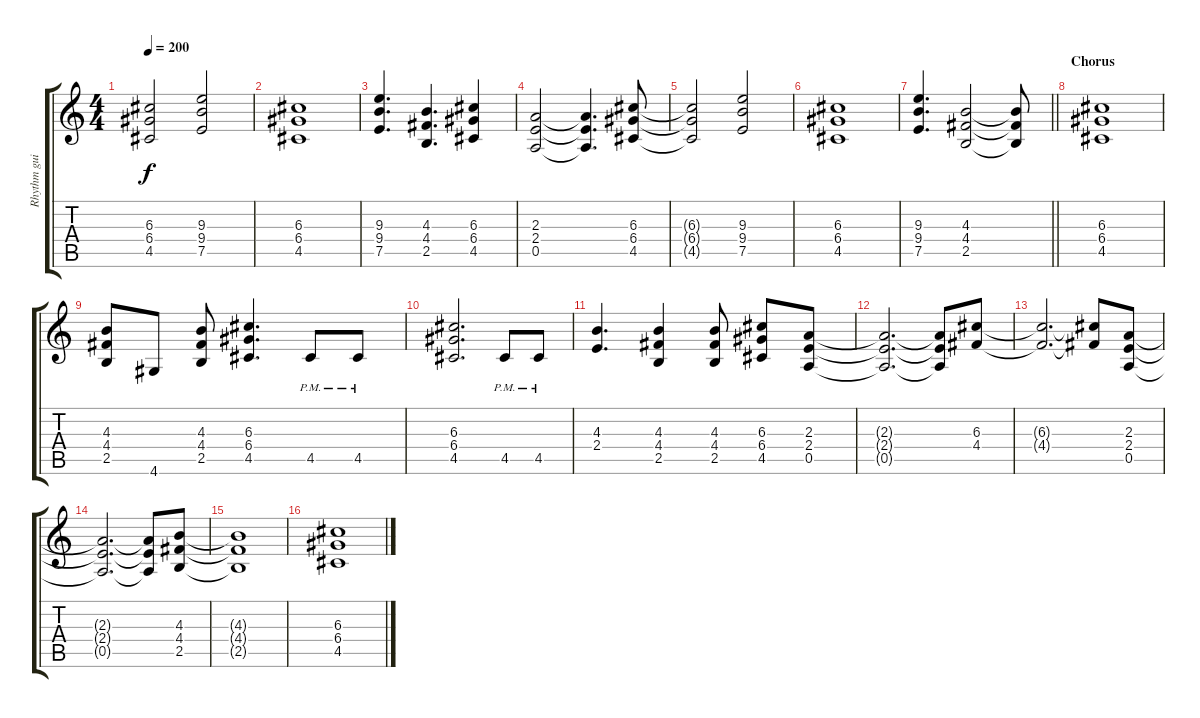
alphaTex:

\track ("Rhythm guitar 2" "Rhythm gui") {instrument distortionguitar}
\staff {score tabs}
\tuning (E4 B3 G3 D3 A2 E2) {hide}
\ts (4 4)
\tempo 200
\clef g2
\ks c
(6.3{t} 6.4{t} 4.5{t}).2{dy f} (9.3 9.4 7.5).2 |
(6.3 6.4 4.5).1 |
(9.3 9.4 7.5).4{d} (4.3 4.4 2.5).4{d} (6.3 6.4 4.5).4 |
(2.3 2.4 0.5).2 (2.3{t} 2.4{t} 0.5{t}).4{d} (6.3 6.4 4.5).8 |
(6.3{t} 6.4{t} 4.5{t}).2 (9.3 9.4 7.5).2 |
(6.3 6.4 4.5).1 |
\barLineRight lightlight
(9.3 9.4 7.5).4{d} (4.3 4.4 2.5).2 (4.3{t} 4.4{t} 2.5{t}).8 |
\section ("" "Chorus")
(6.3 6.4 4.5).1 |
(4.3 4.4 2.5).8 4.6.8 (4.3 4.4 2.5).8 (6.3 6.4 4.5).4{d} 4.5{pm}.8 4.5{pm}.8 |
(6.3 6.4 4.5).2{d} 4.5{pm}.8 4.5{pm}.8 |
(4.3 2.4).4{d} (4.3 4.4 2.5).4 (4.3 4.4 2.5).8 (6.3 6.4 4.5).8 (2.3 2.4 0.5).8 |
(2.3{t} 2.4{t} 0.5{t}).2{d} (2.3{t} 2.4{t} 0.5{t}).8 (6.3 4.4).8 |
(6.3{t} 4.4{t}).2{d} (6.3{t} 4.4{t}).8 (2.3 2.4 0.5).8 |
(2.3{t} 2.4{t} 0.5{t}).2{d} (2.3{t} 2.4{t} 0.5{t}).8 (4.3 4.4 2.5).8 |
(4.3{t} 4.4{t} 2.5{t}).1 |
(6.3 6.4 4.5).1
